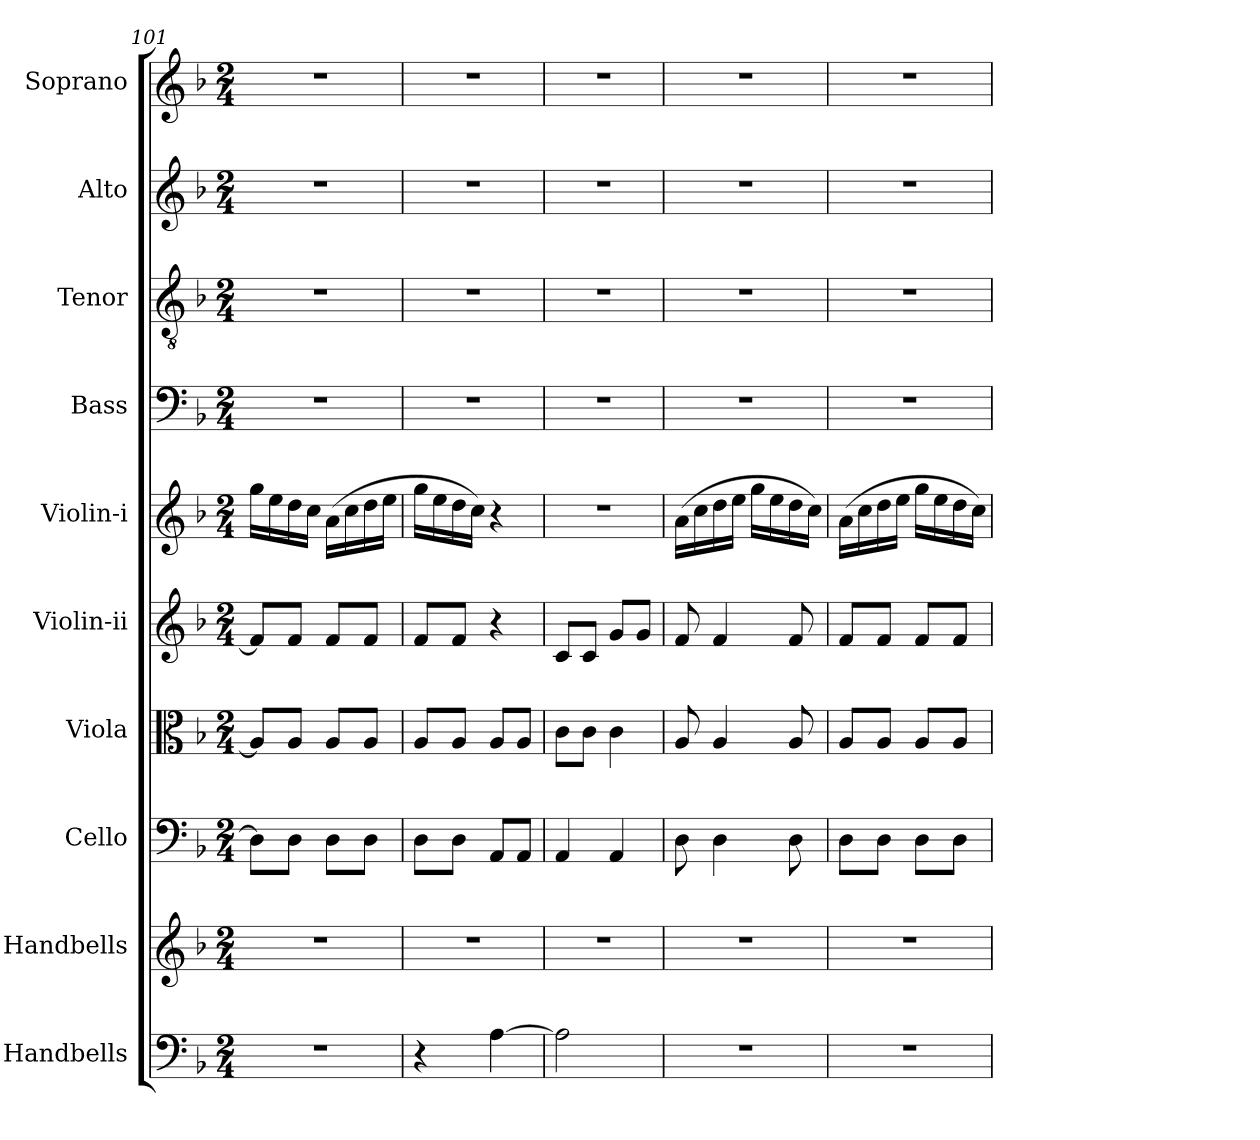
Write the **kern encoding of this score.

**kern	**kern	**kern	**kern	**kern	**kern	**kern	**kern	**kern	**kern
*part10	*part9	*part8	*part7	*part6	*part5	*part4	*part3	*part2	*part1
*staff10	*staff9	*staff8	*staff7	*staff6	*staff5	*staff4	*staff3	*staff2	*staff1
*I"Handbells	*I"Handbells	*I"Cello	*I"Viola	*I"Violin-ii	*I"Violin-i	*I"Bass	*I"Tenor	*I"Alto	*I"Soprano
*	*	*	*I'Vla.	*I'Vln.-ii	*I'Vln.-i	*I'B	*I'T	*I'A	*I'S
*clefF4	*clefG2	*clefF4	*clefC3	*clefG2	*clefG2	*clefF4	*clefGv2	*clefG2	*clefG2
*k[b-]	*k[b-]	*k[b-]	*k[b-]	*k[b-]	*k[b-]	*k[b-]	*k[b-]	*k[b-]	*k[b-]
*F:	*F:	*F:	*F:	*F:	*F:	*F:	*F:	*F:	*F:
*M2/4	*M2/4	*M2/4	*M2/4	*M2/4	*M2/4	*M2/4	*M2/4	*M2/4	*M2/4
=101	=101	=101	=101	=101	=101	=101	=101	=101	=101
!LO:N:vis=1	!LO:N:vis=1	!	!	!	!	!LO:N:vis=1	!LO:N:vis=1	!LO:N:vis=1	!LO:N:vis=1
2r	2r	8D\L]	8A/L]	8f/L]	16gg\LL	2r	2r	2r	2r
.	.	.	.	.	16ee\	.	.	.	.
.	.	8D\J	8A/J	8f/J	16dd\	.	.	.	.
.	.	.	.	.	16cc\JJ	.	.	.	.
.	.	8D\L	8A/L	8f/L	(>16a\LL	.	.	.	.
.	.	.	.	.	16cc\	.	.	.	.
.	.	8D\J	8A/J	8f/J	16dd\	.	.	.	.
.	.	.	.	.	16ee\JJ	.	.	.	.
=102	=102	=102	=102	=102	=102	=102	=102	=102	=102
!	!LO:N:vis=1	!	!	!	!	!LO:N:vis=1	!LO:N:vis=1	!LO:N:vis=1	!LO:N:vis=1
4r	2r	8D\L	8A/L	8f/L	16gg\LL	2r	2r	2r	2r
.	.	.	.	.	16ee\	.	.	.	.
.	.	8D\J	8A/J	8f/J	16dd\	.	.	.	.
.	.	.	.	.	16cc\JJ)	.	.	.	.
[>4A\	.	8AA/L	8A/L	4r	4r	.	.	.	.
.	.	8AA/J	8A/J	.	.	.	.	.	.
=103	=103	=103	=103	=103	=103	=103	=103	=103	=103
!	!LO:N:vis=1	!	!	!	!LO:N:vis=1	!LO:N:vis=1	!LO:N:vis=1	!LO:N:vis=1	!LO:N:vis=1
2A\]	2r	4AA/	8c\L	8c/L	2r	2r	2r	2r	2r
.	.	.	8c\J	8c/J	.	.	.	.	.
.	.	4AA/	4c\	8g/L	.	.	.	.	.
.	.	.	.	8g/J	.	.	.	.	.
=104	=104	=104	=104	=104	=104	=104	=104	=104	=104
!LO:N:vis=1	!LO:N:vis=1	!	!	!	!	!LO:N:vis=1	!LO:N:vis=1	!LO:N:vis=1	!LO:N:vis=1
2r	2r	8D\	8A/	8f/	(>16a\LL	2r	2r	2r	2r
.	.	.	.	.	16cc\	.	.	.	.
.	.	4D\	4A/	4f/	16dd\	.	.	.	.
.	.	.	.	.	16ee\JJ	.	.	.	.
.	.	.	.	.	16gg\LL	.	.	.	.
.	.	.	.	.	16ee\	.	.	.	.
.	.	8D\	8A/	8f/	16dd\	.	.	.	.
.	.	.	.	.	16cc\JJ)	.	.	.	.
=105	=105	=105	=105	=105	=105	=105	=105	=105	=105
!LO:N:vis=1	!LO:N:vis=1	!	!	!	!	!LO:N:vis=1	!LO:N:vis=1	!LO:N:vis=1	!LO:N:vis=1
2r	2r	8D\L	8A/L	8f/L	(>16a\LL	2r	2r	2r	2r
.	.	.	.	.	16cc\	.	.	.	.
.	.	8D\J	8A/J	8f/J	16dd\	.	.	.	.
.	.	.	.	.	16ee\JJ	.	.	.	.
.	.	8D\L	8A/L	8f/L	16gg\LL	.	.	.	.
.	.	.	.	.	16ee\	.	.	.	.
.	.	8D\J	8A/J	8f/J	16dd\	.	.	.	.
.	.	.	.	.	16cc\JJ)	.	.	.	.
=	=	=	=	=	=	=	=	=	=
*-	*-	*-	*-	*-	*-	*-	*-	*-	*-
